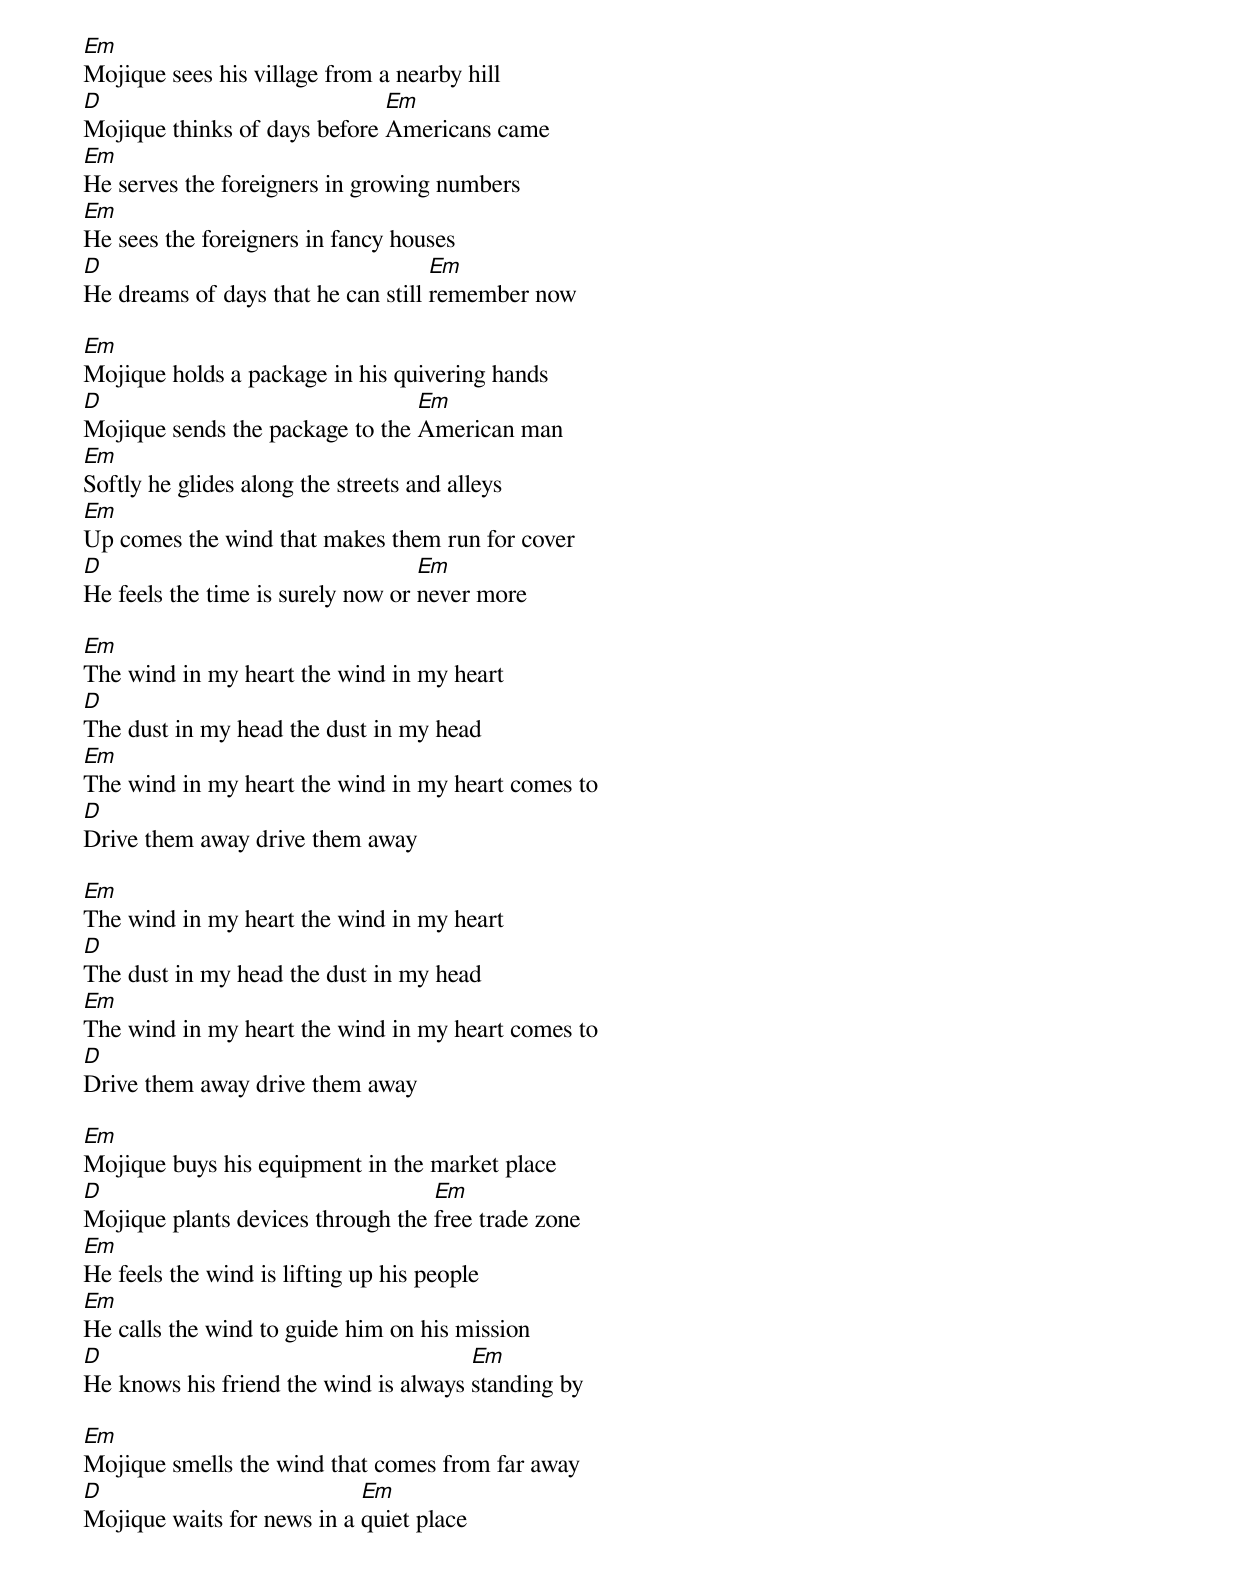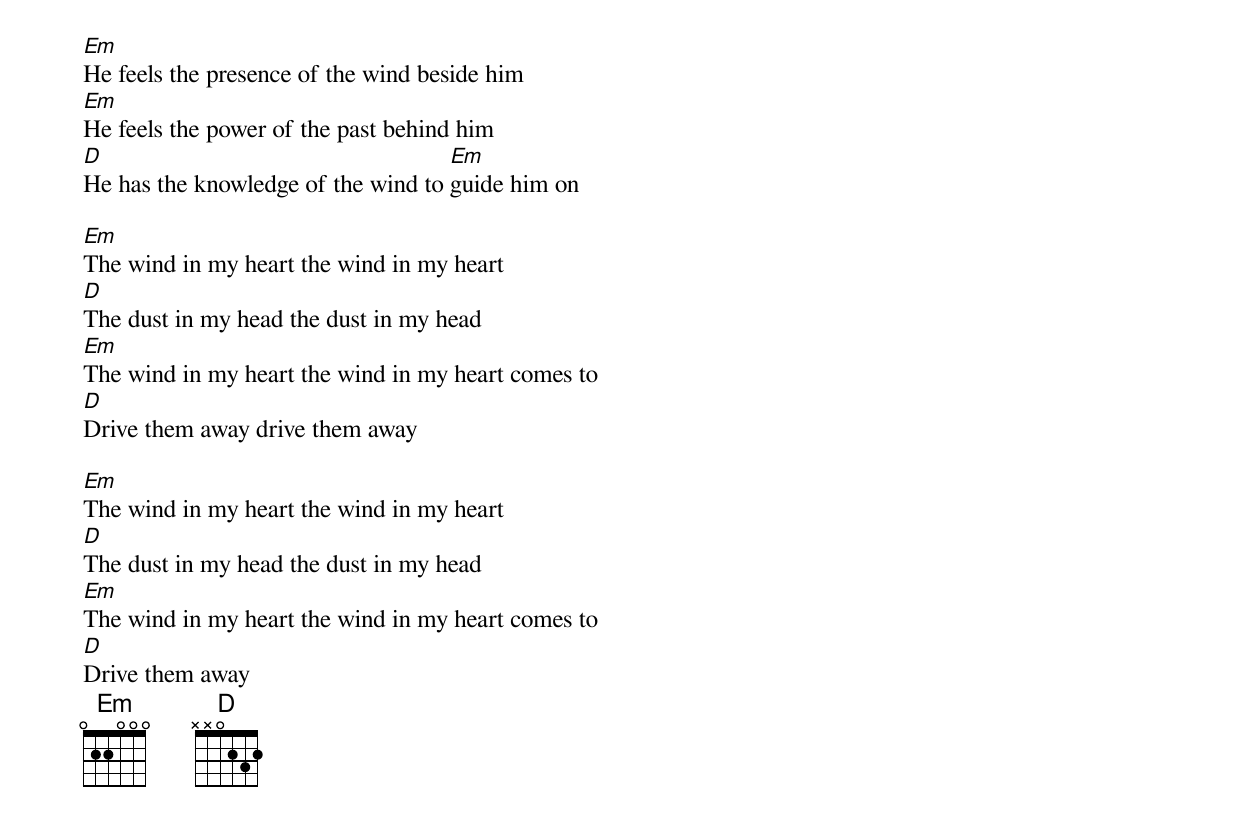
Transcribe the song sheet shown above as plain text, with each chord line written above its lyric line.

Em
Mojique sees his village from a nearby hill
D                             Em
Mojique thinks of days before Americans came
Em
He serves the foreigners in growing numbers
Em
He sees the foreigners in fancy houses
D                                   Em
He dreams of days that he can still remember now

Em
Mojique holds a package in his quivering hands
D                                Em
Mojique sends the package to the American man
Em
Softly he glides along the streets and alleys
Em
Up comes the wind that makes them run for cover
D                                  Em
He feels the time is surely now or never more

Em
The wind in my heart the wind in my heart
D
The dust in my head the dust in my head
Em
The wind in my heart the wind in my heart comes to
D
Drive them away drive them away

Em
The wind in my heart the wind in my heart
D
The dust in my head the dust in my head
Em
The wind in my heart the wind in my heart comes to
D
Drive them away drive them away

Em
Mojique buys his equipment in the market place
D                                  Em
Mojique plants devices through the free trade zone
Em
He feels the wind is lifting up his people
Em
He calls the wind to guide him on his mission
D                                      Em
He knows his friend the wind is always standing by

Em
Mojique smells the wind that comes from far away
D                           Em
Mojique waits for news in a quiet place
Em
He feels the presence of the wind beside him
Em
He feels the power of the past behind him
D                                   Em
He has the knowledge of the wind to guide him on

Em
The wind in my heart the wind in my heart
D
The dust in my head the dust in my head
Em
The wind in my heart the wind in my heart comes to
D
Drive them away drive them away

Em
The wind in my heart the wind in my heart
D
The dust in my head the dust in my head
Em
The wind in my heart the wind in my heart comes to
D
Drive them away
